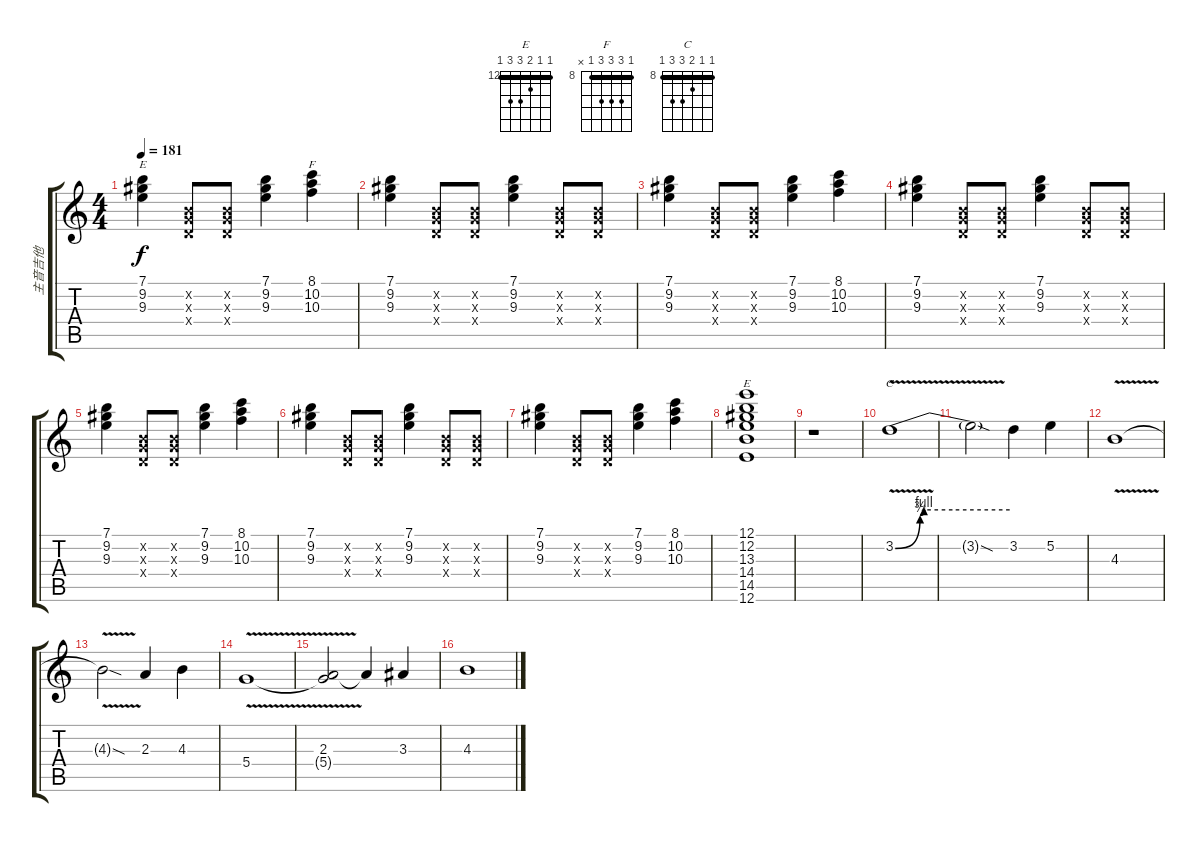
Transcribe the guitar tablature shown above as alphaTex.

\track ("主音吉他" "主音吉他") {instrument overdrivenguitar}
\staff {score tabs}
\tuning (E4 B3 G3 D3 A2 E2) {hide}
\chord ("E" 7 9 9 9 7 x) {firstfret 7 barre 7}
\chord ("F" 8 10 10 10 8 x) {firstfret 8 barre 8}
\chord ("E" 12 12 13 14 14 12) {firstfret 12 barre 12}
\chord ("C" 8 8 9 10 10 8) {firstfret 8 barre 8}
\ts (4 4)
\tempo 181
\clef g2
\ks c
(7.1 9.2 9.3).4{ch "E" dy f} (0.2{x} 0.3{x} 0.4{x}).8 (0.2{x} 0.3{x} 0.4{x}).8 (7.1 9.2 9.3).4 (8.1 10.2 10.3).4{ch "F"} |
(7.1 9.2 9.3).4 (0.2{x} 0.3{x} 0.4{x}).8 (0.2{x} 0.3{x} 0.4{x}).8 (7.1 9.2 9.3).4 (0.2{x} 0.3{x} 0.4{x}).8 (0.2{x} 0.3{x} 0.4{x}).8 |
(7.1 9.2 9.3).4 (0.2{x} 0.3{x} 0.4{x}).8 (0.2{x} 0.3{x} 0.4{x}).8 (7.1 9.2 9.3).4 (8.1 10.2 10.3).4 |
(7.1 9.2 9.3).4 (0.2{x} 0.3{x} 0.4{x}).8 (0.2{x} 0.3{x} 0.4{x}).8 (7.1 9.2 9.3).4 (0.2{x} 0.3{x} 0.4{x}).8 (0.2{x} 0.3{x} 0.4{x}).8 |
(7.1 9.2 9.3).4 (0.2{x} 0.3{x} 0.4{x}).8 (0.2{x} 0.3{x} 0.4{x}).8 (7.1 9.2 9.3).4 (8.1 10.2 10.3).4 |
(7.1 9.2 9.3).4 (0.2{x} 0.3{x} 0.4{x}).8 (0.2{x} 0.3{x} 0.4{x}).8 (7.1 9.2 9.3).4 (0.2{x} 0.3{x} 0.4{x}).8 (0.2{x} 0.3{x} 0.4{x}).8 |
(7.1 9.2 9.3).4 (0.2{x} 0.3{x} 0.4{x}).8 (0.2{x} 0.3{x} 0.4{x}).8 (7.1 9.2 9.3).4 (8.1 10.2 10.3).4 |
(12.1 12.2 13.3 14.4 14.5 12.6).1{ch "E"} |
r.1 |
3.2{be (custom 0 0 13 3 15 4 30 4 60 4) v}.1{ch "C"} |
3.2{sod t}.2 3.2.4 5.2.4 |
4.3{v}.1 |
4.3{sod t}.2 2.3.4 4.3.4 |
5.4{v}.1 |
(2.3 5.4{t}).2 2.3{t}.4 3.3.4 |
4.3.1
